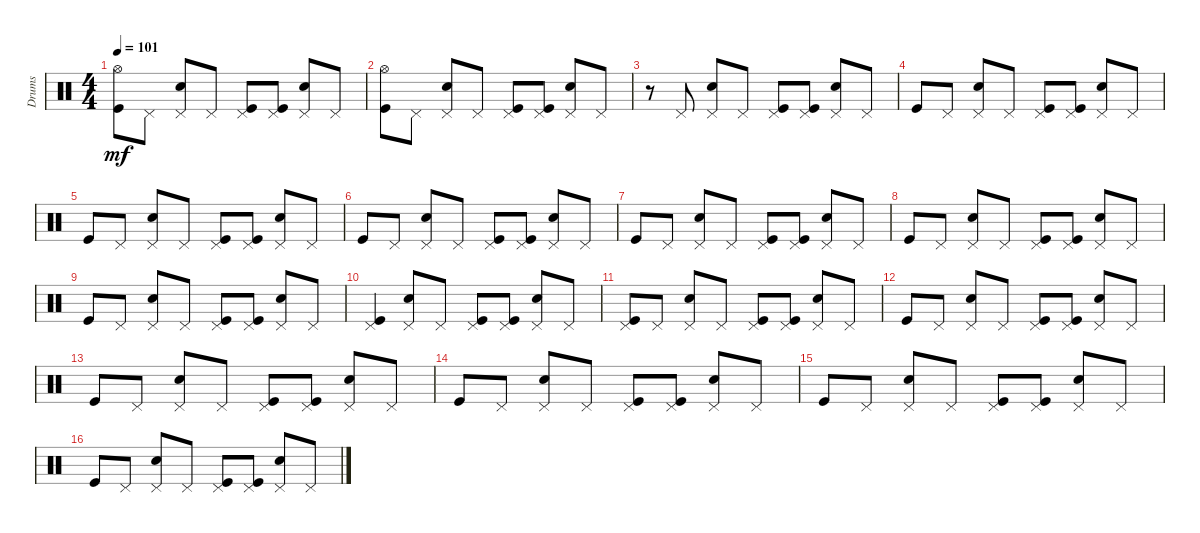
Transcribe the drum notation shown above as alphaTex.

\track ("Drums" "Drums") {instrument percussion}
\staff {score}
\articulation defaults
\ts (4 4)
\tempo 101
\clef neutral
\ks c
("Kick (hit)" "Hi-Hat (open)").8{dy mf} "Pedal Hi-Hat (hit)".8 ("Electric Snare (hit)" "Pedal Hi-Hat (hit)").8 "Pedal Hi-Hat (hit)".8 ("Kick (hit)" "Pedal Hi-Hat (hit)").8 ("Kick (hit)" "Pedal Hi-Hat (hit)").8 ("Electric Snare (hit)" "Pedal Hi-Hat (hit)").8 "Pedal Hi-Hat (hit)".8 |
("Kick (hit)" "Hi-Hat (open)").8 "Pedal Hi-Hat (hit)".8 ("Electric Snare (hit)" "Pedal Hi-Hat (hit)").8 "Pedal Hi-Hat (hit)".8 ("Kick (hit)" "Pedal Hi-Hat (hit)").8 ("Kick (hit)" "Pedal Hi-Hat (hit)").8 ("Electric Snare (hit)" "Pedal Hi-Hat (hit)").8 "Pedal Hi-Hat (hit)".8 |
r.8 "Pedal Hi-Hat (hit)".8 ("Electric Snare (hit)" "Pedal Hi-Hat (hit)").8 "Pedal Hi-Hat (hit)".8 ("Kick (hit)" "Pedal Hi-Hat (hit)").8 ("Kick (hit)" "Pedal Hi-Hat (hit)").8 ("Electric Snare (hit)" "Pedal Hi-Hat (hit)").8 "Pedal Hi-Hat (hit)".8 |
"Kick (hit)".8 "Pedal Hi-Hat (hit)".8 ("Electric Snare (hit)" "Pedal Hi-Hat (hit)").8 "Pedal Hi-Hat (hit)".8 ("Kick (hit)" "Pedal Hi-Hat (hit)").8 ("Kick (hit)" "Pedal Hi-Hat (hit)").8 ("Electric Snare (hit)" "Pedal Hi-Hat (hit)").8 "Pedal Hi-Hat (hit)".8 |
"Kick (hit)".8 "Pedal Hi-Hat (hit)".8 ("Electric Snare (hit)" "Pedal Hi-Hat (hit)").8 "Pedal Hi-Hat (hit)".8 ("Kick (hit)" "Pedal Hi-Hat (hit)").8 ("Kick (hit)" "Pedal Hi-Hat (hit)").8 ("Electric Snare (hit)" "Pedal Hi-Hat (hit)").8 "Pedal Hi-Hat (hit)".8 |
"Kick (hit)".8 "Pedal Hi-Hat (hit)".8 ("Electric Snare (hit)" "Pedal Hi-Hat (hit)").8 "Pedal Hi-Hat (hit)".8 ("Kick (hit)" "Pedal Hi-Hat (hit)").8 ("Kick (hit)" "Pedal Hi-Hat (hit)").8 ("Electric Snare (hit)" "Pedal Hi-Hat (hit)").8 "Pedal Hi-Hat (hit)".8 |
"Kick (hit)".8 "Pedal Hi-Hat (hit)".8 ("Electric Snare (hit)" "Pedal Hi-Hat (hit)").8 "Pedal Hi-Hat (hit)".8 ("Kick (hit)" "Pedal Hi-Hat (hit)").8 ("Kick (hit)" "Pedal Hi-Hat (hit)").8 ("Electric Snare (hit)" "Pedal Hi-Hat (hit)").8 "Pedal Hi-Hat (hit)".8 |
"Kick (hit)".8 "Pedal Hi-Hat (hit)".8 ("Electric Snare (hit)" "Pedal Hi-Hat (hit)").8 "Pedal Hi-Hat (hit)".8 ("Kick (hit)" "Pedal Hi-Hat (hit)").8 ("Kick (hit)" "Pedal Hi-Hat (hit)").8 ("Electric Snare (hit)" "Pedal Hi-Hat (hit)").8 "Pedal Hi-Hat (hit)".8 |
"Kick (hit)".8 "Pedal Hi-Hat (hit)".8 ("Electric Snare (hit)" "Pedal Hi-Hat (hit)").8 "Pedal Hi-Hat (hit)".8 ("Kick (hit)" "Pedal Hi-Hat (hit)").8 ("Kick (hit)" "Pedal Hi-Hat (hit)").8 ("Electric Snare (hit)" "Pedal Hi-Hat (hit)").8 "Pedal Hi-Hat (hit)".8 |
("Kick (hit)" "Pedal Hi-Hat (hit)").4 ("Electric Snare (hit)" "Pedal Hi-Hat (hit)").8 "Pedal Hi-Hat (hit)".8 ("Kick (hit)" "Pedal Hi-Hat (hit)").8 ("Kick (hit)" "Pedal Hi-Hat (hit)").8 ("Electric Snare (hit)" "Pedal Hi-Hat (hit)").8 "Pedal Hi-Hat (hit)".8 |
("Kick (hit)" "Pedal Hi-Hat (hit)").8 "Pedal Hi-Hat (hit)".8 ("Electric Snare (hit)" "Pedal Hi-Hat (hit)").8 "Pedal Hi-Hat (hit)".8 ("Kick (hit)" "Pedal Hi-Hat (hit)").8 ("Kick (hit)" "Pedal Hi-Hat (hit)").8 ("Electric Snare (hit)" "Pedal Hi-Hat (hit)").8 "Pedal Hi-Hat (hit)".8 |
"Kick (hit)".8 "Pedal Hi-Hat (hit)".8 ("Electric Snare (hit)" "Pedal Hi-Hat (hit)").8 "Pedal Hi-Hat (hit)".8 ("Kick (hit)" "Pedal Hi-Hat (hit)").8 ("Kick (hit)" "Pedal Hi-Hat (hit)").8 ("Electric Snare (hit)" "Pedal Hi-Hat (hit)").8 "Pedal Hi-Hat (hit)".8 |
"Kick (hit)".8 "Pedal Hi-Hat (hit)".8 ("Electric Snare (hit)" "Pedal Hi-Hat (hit)").8 "Pedal Hi-Hat (hit)".8 ("Kick (hit)" "Pedal Hi-Hat (hit)").8 ("Kick (hit)" "Pedal Hi-Hat (hit)").8 ("Electric Snare (hit)" "Pedal Hi-Hat (hit)").8 "Pedal Hi-Hat (hit)".8 |
"Kick (hit)".8 "Pedal Hi-Hat (hit)".8 ("Electric Snare (hit)" "Pedal Hi-Hat (hit)").8 "Pedal Hi-Hat (hit)".8 ("Kick (hit)" "Pedal Hi-Hat (hit)").8 ("Kick (hit)" "Pedal Hi-Hat (hit)").8 ("Electric Snare (hit)" "Pedal Hi-Hat (hit)").8 "Pedal Hi-Hat (hit)".8 |
"Kick (hit)".8 "Pedal Hi-Hat (hit)".8 ("Electric Snare (hit)" "Pedal Hi-Hat (hit)").8 "Pedal Hi-Hat (hit)".8 ("Kick (hit)" "Pedal Hi-Hat (hit)").8 ("Kick (hit)" "Pedal Hi-Hat (hit)").8 ("Electric Snare (hit)" "Pedal Hi-Hat (hit)").8 "Pedal Hi-Hat (hit)".8 |
"Kick (hit)".8 "Pedal Hi-Hat (hit)".8 ("Electric Snare (hit)" "Pedal Hi-Hat (hit)").8 "Pedal Hi-Hat (hit)".8 ("Kick (hit)" "Pedal Hi-Hat (hit)").8 ("Kick (hit)" "Pedal Hi-Hat (hit)").8 ("Electric Snare (hit)" "Pedal Hi-Hat (hit)").8 "Pedal Hi-Hat (hit)".8
